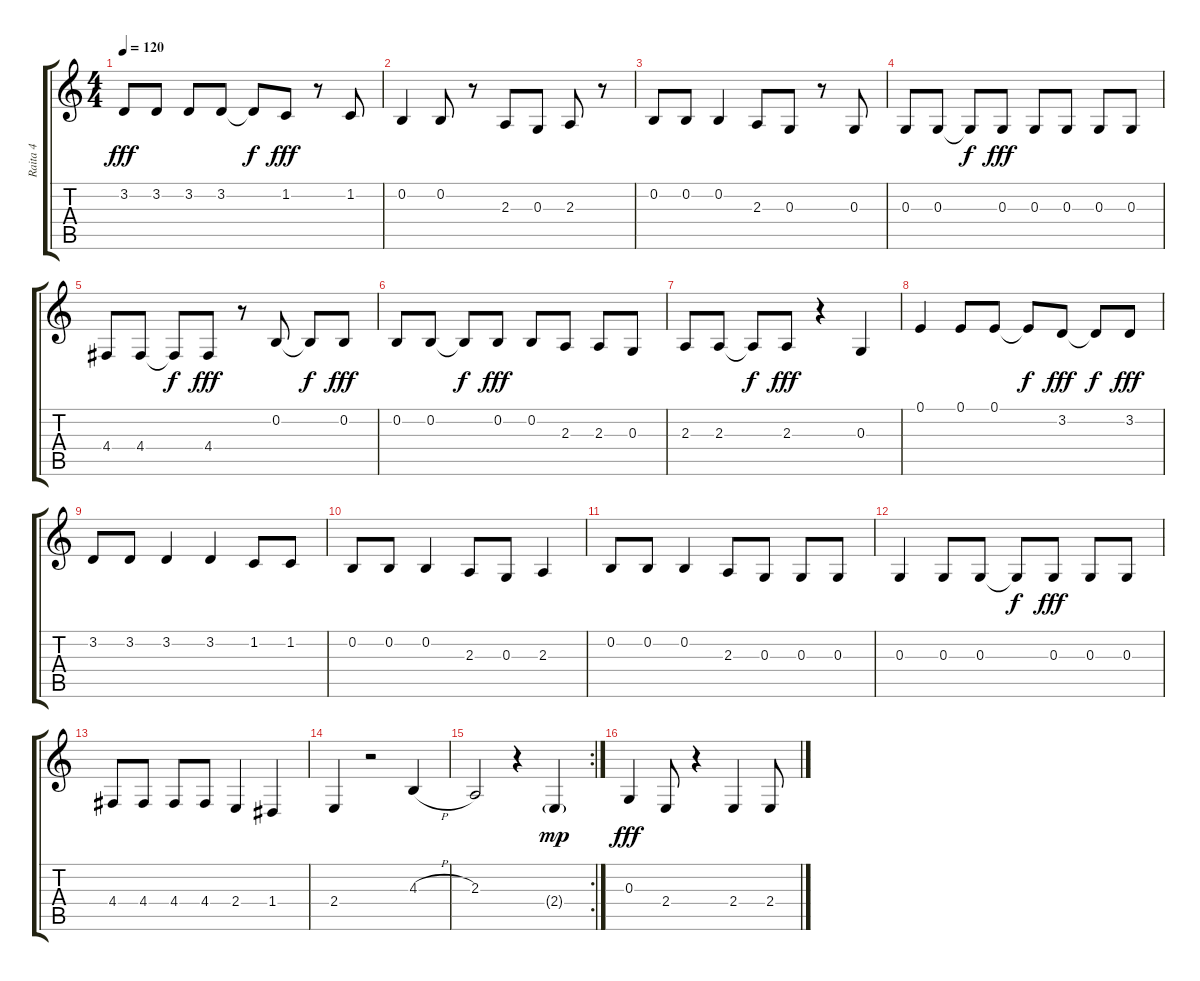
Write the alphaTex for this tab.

\track ("Raita 4" "Raita 4") {instrument lead2sawtooth}
\staff {score tabs}
\tuning (E4 B3 G3 D3 A2 E2) {hide}
\ts (4 4)
\tempo 120
\clef g2
\ks c
3.2.8{dy fff} 3.2.8 3.2.8 3.2.8 3.2{t}.8{dy f} 1.2.8{dy fff} r.8 1.2.8 |
0.2.4 0.2.8 r.8 2.3.8 0.3.8 2.3.8 r.8 |
0.2.8 0.2.8 0.2.4 2.3.8 0.3.8 r.8 0.3.8 |
0.3.8 0.3.8 0.3{t}.8{dy f} 0.3.8{dy fff} 0.3.8 0.3.8 0.3.8 0.3.8 |
4.4.8 4.4.8 4.4{t}.8{dy f} 4.4.8{dy fff} r.8 0.2.8 0.2{t}.8{dy f} 0.2.8{dy fff} |
0.2.8 0.2.8 0.2{t}.8{dy f} 0.2.8{dy fff} 0.2.8 2.3.8 2.3.8 0.3.8 |
2.3.8 2.3.8 2.3{t}.8{dy f} 2.3.8{dy fff} r.4 0.3.4 |
0.1.4 0.1.8 0.1.8 0.1{t}.8{dy f} 3.2.8{dy fff} 3.2{t}.8{dy f} 3.2.8{dy fff} |
3.2.8 3.2.8 3.2.4 3.2.4 1.2.8 1.2.8 |
0.2.8 0.2.8 0.2.4 2.3.8 0.3.8 2.3.4 |
0.2.8 0.2.8 0.2.4 2.3.8 0.3.8 0.3.8 0.3.8 |
0.3.4 0.3.8 0.3.8 0.3{t}.8{dy f} 0.3.8{dy fff} 0.3.8 0.3.8 |
4.4.8 4.4.8 4.4.8 4.4.8 2.4.4 1.4.4 |
2.4.4 r.2 4.3{h}.4 |
\rc 2
2.3.2 r.4 2.4{g}.4{dy mp} |
0.3.4{dy fff} 2.4.8 r.4 2.4.4 2.4.8
